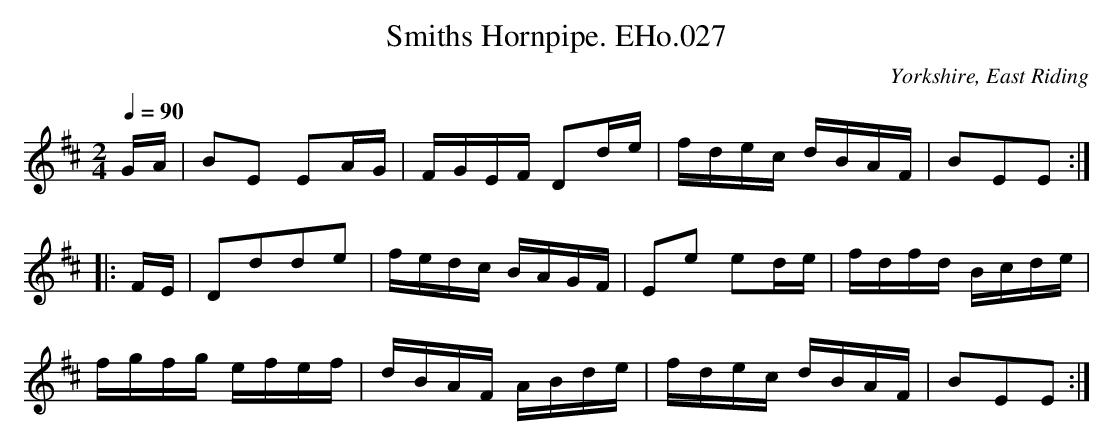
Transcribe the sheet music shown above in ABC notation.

X:1
T:Smiths Hornpipe. EHo.027
M:2/4
L:1/16
Q:1/4=90
O:Yorkshire, East Riding
K:D
GA|B2E2 E2AG|FGEF D2de|fdec dBAF|B2E2E2:|
|:FE|D2d2d2e2|fedc BAGF|E2e2 e2de|fdfd Bcde|
fgfg efef|dBAF ABde|fdec dBAF|B2E2E2:|
